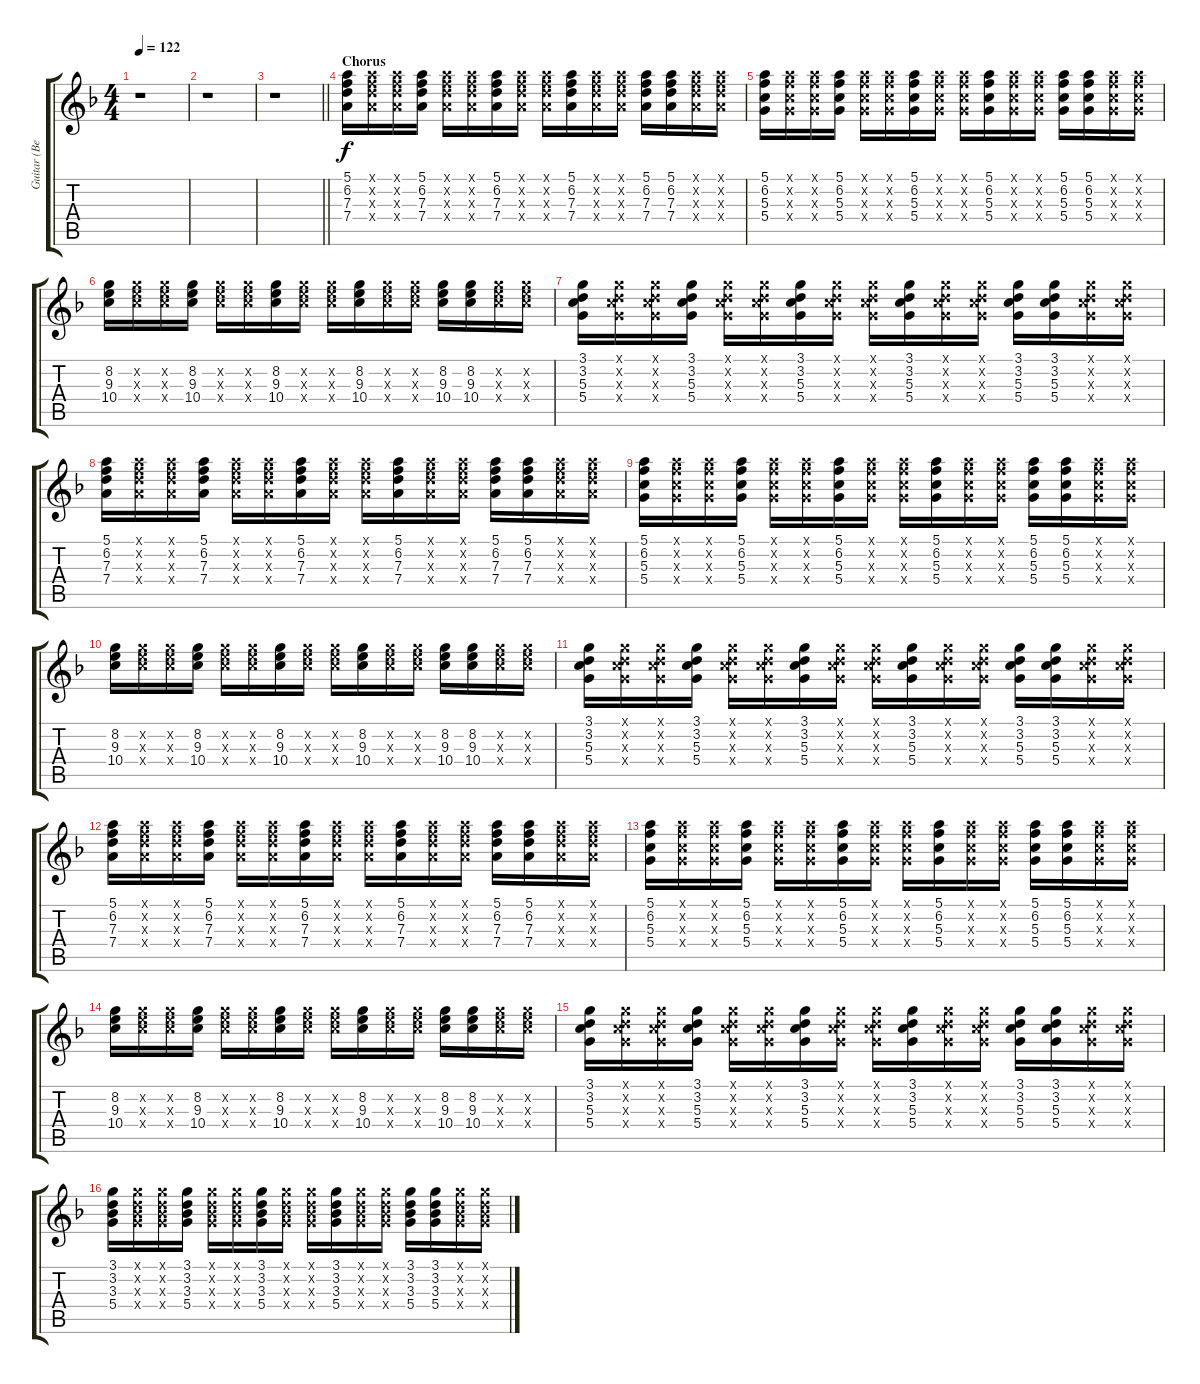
\track ("Guitar (Bernard Sumner)" "Guitar (Be") {instrument electricguitarclean}
\staff {score tabs}
\tuning (E4 B3 G3 D3 A2 E2) {hide}
\ts (4 4)
\tempo 122
\clef g2
\ks f
r.1{dy f} |
r.1 |
\barLineRight lightlight
r.1 |
\section ("" "Chorus")
(5.1 6.2 7.3 7.4).16 (5.1{x} 6.2{x} 7.3{x} 7.4{x}).16 (5.1{x} 6.2{x} 7.3{x} 7.4{x}).16 (5.1 6.2 7.3 7.4).16 (5.1{x} 6.2{x} 7.3{x} 7.4{x}).16 (5.1{x} 6.2{x} 7.3{x} 7.4{x}).16 (5.1 6.2 7.3 7.4).16 (5.1{x} 6.2{x} 7.3{x} 7.4{x}).16 (5.1{x} 6.2{x} 7.3{x} 7.4{x}).16 (5.1 6.2 7.3 7.4).16 (5.1{x} 6.2{x} 7.3{x} 7.4{x}).16 (5.1{x} 6.2{x} 7.3{x} 7.4{x}).16 (5.1 6.2 7.3 7.4).16 (5.1 6.2 7.3 7.4).16 (5.1{x} 6.2{x} 7.3{x} 7.4{x}).16 (5.1{x} 6.2{x} 7.3{x} 7.4{x}).16 |
(5.1 6.2 5.3 5.4).16 (5.1{x} 6.2{x} 5.3{x} 5.4{x}).16 (5.1{x} 6.2{x} 5.3{x} 5.4{x}).16 (5.1 6.2 5.3 5.4).16 (5.1{x} 6.2{x} 5.3{x} 5.4{x}).16 (5.1{x} 6.2{x} 5.3{x} 5.4{x}).16 (5.1 6.2 5.3 5.4).16 (5.1{x} 6.2{x} 5.3{x} 5.4{x}).16 (5.1{x} 6.2{x} 5.3{x} 5.4{x}).16 (5.1 6.2 5.3 5.4).16 (5.1{x} 6.2{x} 5.3{x} 5.4{x}).16 (5.1{x} 6.2{x} 5.3{x} 5.4{x}).16 (5.1 6.2 5.3 5.4).16 (5.1 6.2 5.3 5.4).16 (5.1{x} 6.2{x} 5.3{x} 5.4{x}).16 (5.1{x} 6.2{x} 5.3{x} 5.4{x}).16 |
(8.2 9.3 10.4).16 (8.2{x} 9.3{x} 10.4{x}).16 (8.2{x} 9.3{x} 10.4{x}).16 (8.2 9.3 10.4).16 (8.2{x} 9.3{x} 10.4{x}).16 (8.2{x} 9.3{x} 10.4{x}).16 (8.2 9.3 10.4).16 (8.2{x} 9.3{x} 10.4{x}).16 (8.2{x} 9.3{x} 10.4{x}).16 (8.2 9.3 10.4).16 (8.2{x} 9.3{x} 10.4{x}).16 (8.2{x} 9.3{x} 10.4{x}).16 (8.2 9.3 10.4).16 (8.2 9.3 10.4).16 (8.2{x} 9.3{x} 10.4{x}).16 (8.2{x} 9.3{x} 10.4{x}).16 |
(3.1 3.2 5.3 5.4).16 (3.1{x} 3.2{x} 5.3{x} 5.4{x}).16 (3.1{x} 3.2{x} 5.3{x} 5.4{x}).16 (3.1 3.2 5.3 5.4).16 (3.1{x} 3.2{x} 5.3{x} 5.4{x}).16 (3.1{x} 3.2{x} 5.3{x} 5.4{x}).16 (3.1 3.2 5.3 5.4).16 (3.1{x} 3.2{x} 5.3{x} 5.4{x}).16 (3.1{x} 3.2{x} 5.3{x} 5.4{x}).16 (3.1 3.2 5.3 5.4).16 (3.1{x} 3.2{x} 5.3{x} 5.4{x}).16 (3.1{x} 3.2{x} 5.3{x} 5.4{x}).16 (3.1 3.2 5.3 5.4).16 (3.1 3.2 5.3 5.4).16 (3.1{x} 3.2{x} 5.3{x} 5.4{x}).16 (3.1{x} 3.2{x} 5.3{x} 5.4{x}).16 |
(5.1 6.2 7.3 7.4).16 (5.1{x} 6.2{x} 7.3{x} 7.4{x}).16 (5.1{x} 6.2{x} 7.3{x} 7.4{x}).16 (5.1 6.2 7.3 7.4).16 (5.1{x} 6.2{x} 7.3{x} 7.4{x}).16 (5.1{x} 6.2{x} 7.3{x} 7.4{x}).16 (5.1 6.2 7.3 7.4).16 (5.1{x} 6.2{x} 7.3{x} 7.4{x}).16 (5.1{x} 6.2{x} 7.3{x} 7.4{x}).16 (5.1 6.2 7.3 7.4).16 (5.1{x} 6.2{x} 7.3{x} 7.4{x}).16 (5.1{x} 6.2{x} 7.3{x} 7.4{x}).16 (5.1 6.2 7.3 7.4).16 (5.1 6.2 7.3 7.4).16 (5.1{x} 6.2{x} 7.3{x} 7.4{x}).16 (5.1{x} 6.2{x} 7.3{x} 7.4{x}).16 |
(5.1 6.2 5.3 5.4).16 (5.1{x} 6.2{x} 5.3{x} 5.4{x}).16 (5.1{x} 6.2{x} 5.3{x} 5.4{x}).16 (5.1 6.2 5.3 5.4).16 (5.1{x} 6.2{x} 5.3{x} 5.4{x}).16 (5.1{x} 6.2{x} 5.3{x} 5.4{x}).16 (5.1 6.2 5.3 5.4).16 (5.1{x} 6.2{x} 5.3{x} 5.4{x}).16 (5.1{x} 6.2{x} 5.3{x} 5.4{x}).16 (5.1 6.2 5.3 5.4).16 (5.1{x} 6.2{x} 5.3{x} 5.4{x}).16 (5.1{x} 6.2{x} 5.3{x} 5.4{x}).16 (5.1 6.2 5.3 5.4).16 (5.1 6.2 5.3 5.4).16 (5.1{x} 6.2{x} 5.3{x} 5.4{x}).16 (5.1{x} 6.2{x} 5.3{x} 5.4{x}).16 |
(8.2 9.3 10.4).16 (8.2{x} 9.3{x} 10.4{x}).16 (8.2{x} 9.3{x} 10.4{x}).16 (8.2 9.3 10.4).16 (8.2{x} 9.3{x} 10.4{x}).16 (8.2{x} 9.3{x} 10.4{x}).16 (8.2 9.3 10.4).16 (8.2{x} 9.3{x} 10.4{x}).16 (8.2{x} 9.3{x} 10.4{x}).16 (8.2 9.3 10.4).16 (8.2{x} 9.3{x} 10.4{x}).16 (8.2{x} 9.3{x} 10.4{x}).16 (8.2 9.3 10.4).16 (8.2 9.3 10.4).16 (8.2{x} 9.3{x} 10.4{x}).16 (8.2{x} 9.3{x} 10.4{x}).16 |
(3.1 3.2 5.3 5.4).16 (3.1{x} 3.2{x} 5.3{x} 5.4{x}).16 (3.1{x} 3.2{x} 5.3{x} 5.4{x}).16 (3.1 3.2 5.3 5.4).16 (3.1{x} 3.2{x} 5.3{x} 5.4{x}).16 (3.1{x} 3.2{x} 5.3{x} 5.4{x}).16 (3.1 3.2 5.3 5.4).16 (3.1{x} 3.2{x} 5.3{x} 5.4{x}).16 (3.1{x} 3.2{x} 5.3{x} 5.4{x}).16 (3.1 3.2 5.3 5.4).16 (3.1{x} 3.2{x} 5.3{x} 5.4{x}).16 (3.1{x} 3.2{x} 5.3{x} 5.4{x}).16 (3.1 3.2 5.3 5.4).16 (3.1 3.2 5.3 5.4).16 (3.1{x} 3.2{x} 5.3{x} 5.4{x}).16 (3.1{x} 3.2{x} 5.3{x} 5.4{x}).16 |
(5.1 6.2 7.3 7.4).16 (5.1{x} 6.2{x} 7.3{x} 7.4{x}).16 (5.1{x} 6.2{x} 7.3{x} 7.4{x}).16 (5.1 6.2 7.3 7.4).16 (5.1{x} 6.2{x} 7.3{x} 7.4{x}).16 (5.1{x} 6.2{x} 7.3{x} 7.4{x}).16 (5.1 6.2 7.3 7.4).16 (5.1{x} 6.2{x} 7.3{x} 7.4{x}).16 (5.1{x} 6.2{x} 7.3{x} 7.4{x}).16 (5.1 6.2 7.3 7.4).16 (5.1{x} 6.2{x} 7.3{x} 7.4{x}).16 (5.1{x} 6.2{x} 7.3{x} 7.4{x}).16 (5.1 6.2 7.3 7.4).16 (5.1 6.2 7.3 7.4).16 (5.1{x} 6.2{x} 7.3{x} 7.4{x}).16 (5.1{x} 6.2{x} 7.3{x} 7.4{x}).16 |
(5.1 6.2 5.3 5.4).16 (5.1{x} 6.2{x} 5.3{x} 5.4{x}).16 (5.1{x} 6.2{x} 5.3{x} 5.4{x}).16 (5.1 6.2 5.3 5.4).16 (5.1{x} 6.2{x} 5.3{x} 5.4{x}).16 (5.1{x} 6.2{x} 5.3{x} 5.4{x}).16 (5.1 6.2 5.3 5.4).16 (5.1{x} 6.2{x} 5.3{x} 5.4{x}).16 (5.1{x} 6.2{x} 5.3{x} 5.4{x}).16 (5.1 6.2 5.3 5.4).16 (5.1{x} 6.2{x} 5.3{x} 5.4{x}).16 (5.1{x} 6.2{x} 5.3{x} 5.4{x}).16 (5.1 6.2 5.3 5.4).16 (5.1 6.2 5.3 5.4).16 (5.1{x} 6.2{x} 5.3{x} 5.4{x}).16 (5.1{x} 6.2{x} 5.3{x} 5.4{x}).16 |
(8.2 9.3 10.4).16 (8.2{x} 9.3{x} 10.4{x}).16 (8.2{x} 9.3{x} 10.4{x}).16 (8.2 9.3 10.4).16 (8.2{x} 9.3{x} 10.4{x}).16 (8.2{x} 9.3{x} 10.4{x}).16 (8.2 9.3 10.4).16 (8.2{x} 9.3{x} 10.4{x}).16 (8.2{x} 9.3{x} 10.4{x}).16 (8.2 9.3 10.4).16 (8.2{x} 9.3{x} 10.4{x}).16 (8.2{x} 9.3{x} 10.4{x}).16 (8.2 9.3 10.4).16 (8.2 9.3 10.4).16 (8.2{x} 9.3{x} 10.4{x}).16 (8.2{x} 9.3{x} 10.4{x}).16 |
(3.1 3.2 5.3 5.4).16 (3.1{x} 3.2{x} 5.3{x} 5.4{x}).16 (3.1{x} 3.2{x} 5.3{x} 5.4{x}).16 (3.1 3.2 5.3 5.4).16 (3.1{x} 3.2{x} 5.3{x} 5.4{x}).16 (3.1{x} 3.2{x} 5.3{x} 5.4{x}).16 (3.1 3.2 5.3 5.4).16 (3.1{x} 3.2{x} 5.3{x} 5.4{x}).16 (3.1{x} 3.2{x} 5.3{x} 5.4{x}).16 (3.1 3.2 5.3 5.4).16 (3.1{x} 3.2{x} 5.3{x} 5.4{x}).16 (3.1{x} 3.2{x} 5.3{x} 5.4{x}).16 (3.1 3.2 5.3 5.4).16 (3.1 3.2 5.3 5.4).16 (3.1{x} 3.2{x} 5.3{x} 5.4{x}).16 (3.1{x} 3.2{x} 5.3{x} 5.4{x}).16 |
(3.1 3.2 3.3 5.4).16 (3.1{x} 3.2{x} 3.3{x} 5.4{x}).16 (3.1{x} 3.2{x} 3.3{x} 5.4{x}).16 (3.1 3.2 3.3 5.4).16 (3.1{x} 3.2{x} 3.3{x} 5.4{x}).16 (3.1{x} 3.2{x} 3.3{x} 5.4{x}).16 (3.1 3.2 3.3 5.4).16 (3.1{x} 3.2{x} 3.3{x} 5.4{x}).16 (3.1{x} 3.2{x} 3.3{x} 5.4{x}).16 (3.1 3.2 3.3 5.4).16 (3.1{x} 3.2{x} 3.3{x} 5.4{x}).16 (3.1{x} 3.2{x} 3.3{x} 5.4{x}).16 (3.1 3.2 3.3 5.4).16 (3.1 3.2 3.3 5.4).16 (3.1{x} 3.2{x} 3.3{x} 5.4{x}).16 (3.1{x} 3.2{x} 3.3{x} 5.4{x}).16
